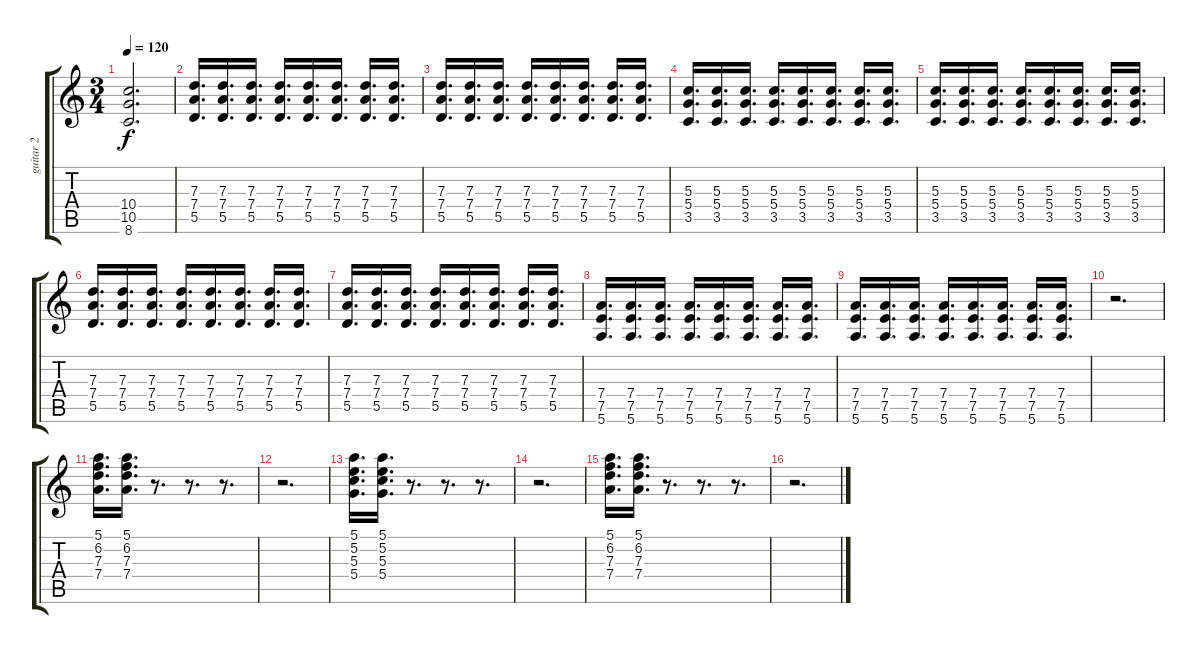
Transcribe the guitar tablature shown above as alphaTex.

\track ("guitar 2" "guitar 2") {instrument overdrivenguitar}
\staff {score tabs}
\tuning (E4 B3 G3 D3 A2 E2) {hide}
\ts (3 4)
\tempo 120
\clef g2
\ks c
(10.4 10.5 8.6).2{d dy f} |
(7.3 7.4 5.5).16{d} (7.3 7.4 5.5).16{d} (7.3 7.4 5.5).16{d} (7.3 7.4 5.5).16{d} (7.3 7.4 5.5).16{d} (7.3 7.4 5.5).16{d} (7.3 7.4 5.5).16{d} (7.3 7.4 5.5).16{d} |
(7.3 7.4 5.5).16{d} (7.3 7.4 5.5).16{d} (7.3 7.4 5.5).16{d} (7.3 7.4 5.5).16{d} (7.3 7.4 5.5).16{d} (7.3 7.4 5.5).16{d} (7.3 7.4 5.5).16{d} (7.3 7.4 5.5).16{d} |
(5.3 5.4 3.5).16{d} (5.3 5.4 3.5).16{d} (5.3 5.4 3.5).16{d} (5.3 5.4 3.5).16{d} (5.3 5.4 3.5).16{d} (5.3 5.4 3.5).16{d} (5.3 5.4 3.5).16{d} (5.3 5.4 3.5).16{d} |
(5.3 5.4 3.5).16{d} (5.3 5.4 3.5).16{d} (5.3 5.4 3.5).16{d} (5.3 5.4 3.5).16{d} (5.3 5.4 3.5).16{d} (5.3 5.4 3.5).16{d} (5.3 5.4 3.5).16{d} (5.3 5.4 3.5).16{d} |
(7.3 7.4 5.5).16{d} (7.3 7.4 5.5).16{d} (7.3 7.4 5.5).16{d} (7.3 7.4 5.5).16{d} (7.3 7.4 5.5).16{d} (7.3 7.4 5.5).16{d} (7.3 7.4 5.5).16{d} (7.3 7.4 5.5).16{d} |
(7.3 7.4 5.5).16{d} (7.3 7.4 5.5).16{d} (7.3 7.4 5.5).16{d} (7.3 7.4 5.5).16{d} (7.3 7.4 5.5).16{d} (7.3 7.4 5.5).16{d} (7.3 7.4 5.5).16{d} (7.3 7.4 5.5).16{d} |
(7.4 7.5 5.6).16{d} (7.4 7.5 5.6).16{d} (7.4 7.5 5.6).16{d} (7.4 7.5 5.6).16{d} (7.4 7.5 5.6).16{d} (7.4 7.5 5.6).16{d} (7.4 7.5 5.6).16{d} (7.4 7.5 5.6).16{d} |
(7.4 7.5 5.6).16{d} (7.4 7.5 5.6).16{d} (7.4 7.5 5.6).16{d} (7.4 7.5 5.6).16{d} (7.4 7.5 5.6).16{d} (7.4 7.5 5.6).16{d} (7.4 7.5 5.6).16{d} (7.4 7.5 5.6).16{d} |
r.2{d} |
(5.1 6.2 7.3 7.4).16{d} (5.1 6.2 7.3 7.4).16{d} r.8{d} r.8{d} r.8{d} |
r.2{d} |
(5.1 5.2 5.3 5.4).16{d} (5.1 5.2 5.3 5.4).16{d} r.8{d} r.8{d} r.8{d} |
r.2{d} |
(5.1 6.2 7.3 7.4).16{d} (5.1 6.2 7.3 7.4).16{d} r.8{d} r.8{d} r.8{d} |
r.2{d}
